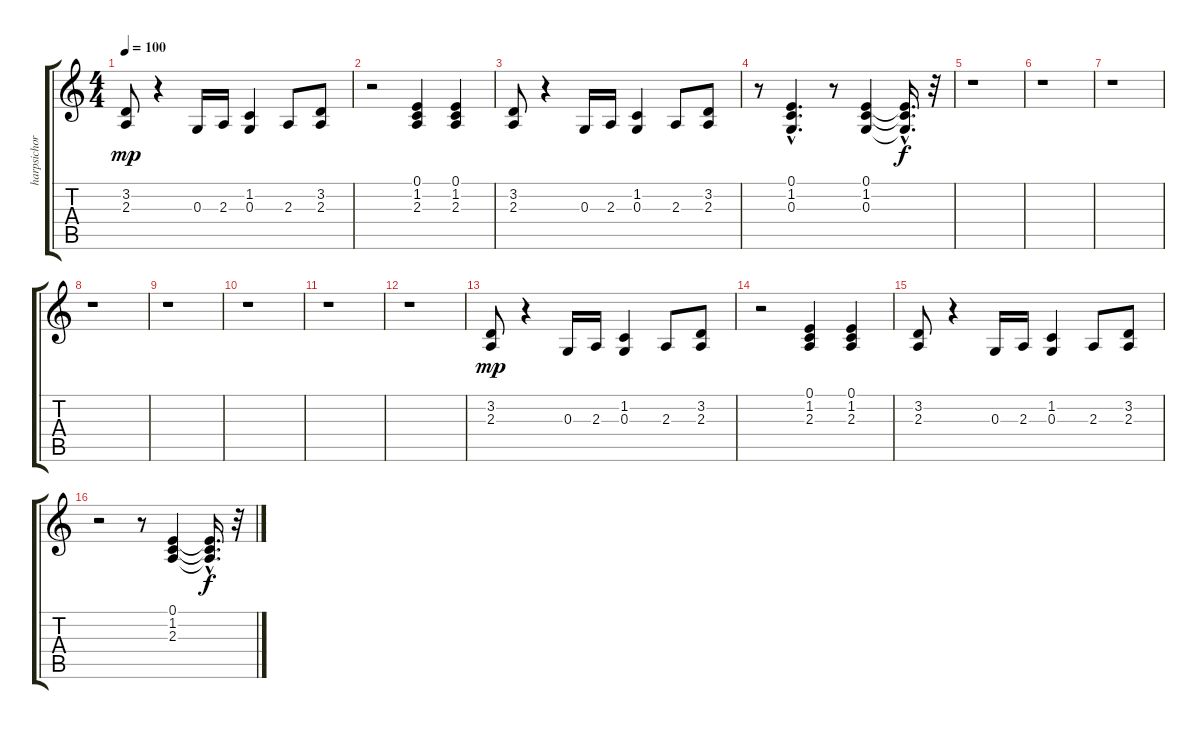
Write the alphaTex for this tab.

\track ("harpsichord" "harpsichor") {instrument harpsichord}
\staff {score tabs}
\tuning (E4 B3 G3 D3 A2 E2) {hide}
\ts (4 4)
\tempo 100
\clef g2
\ks c
(3.2 2.3).8{dy mp} r.4 0.3.16 2.3.16 (1.2 0.3).4 2.3.8 (3.2 2.3).8 |
r.2 (0.1 1.2 2.3).4 (0.1 1.2 2.3).4 |
(3.2 2.3).8 r.4 0.3.16 2.3.16 (1.2 0.3).4 2.3.8 (3.2 2.3).8 |
r.8 (0.1{hac} 1.2{hac} 0.3{hac}).4{d} r.8 (0.1 1.2 0.3).4 (0.1{hac t} 1.2{hac t} 0.3{hac t}).16{d dy f} r.32 |
r.1 |
r.1 |
r.1 |
r.1 |
r.1 |
r.1 |
r.1 |
r.1 |
(3.2 2.3).8{dy mp} r.4 0.3.16 2.3.16 (1.2 0.3).4 2.3.8 (3.2 2.3).8 |
r.2 (0.1 1.2 2.3).4 (0.1 1.2 2.3).4 |
(3.2 2.3).8 r.4 0.3.16 2.3.16 (1.2 0.3).4 2.3.8 (3.2 2.3).8 |
r.2 r.8 (0.1 1.2 2.3).4 (0.1{hac t} 1.2{hac t} 2.3{hac t}).16{d dy f} r.32
